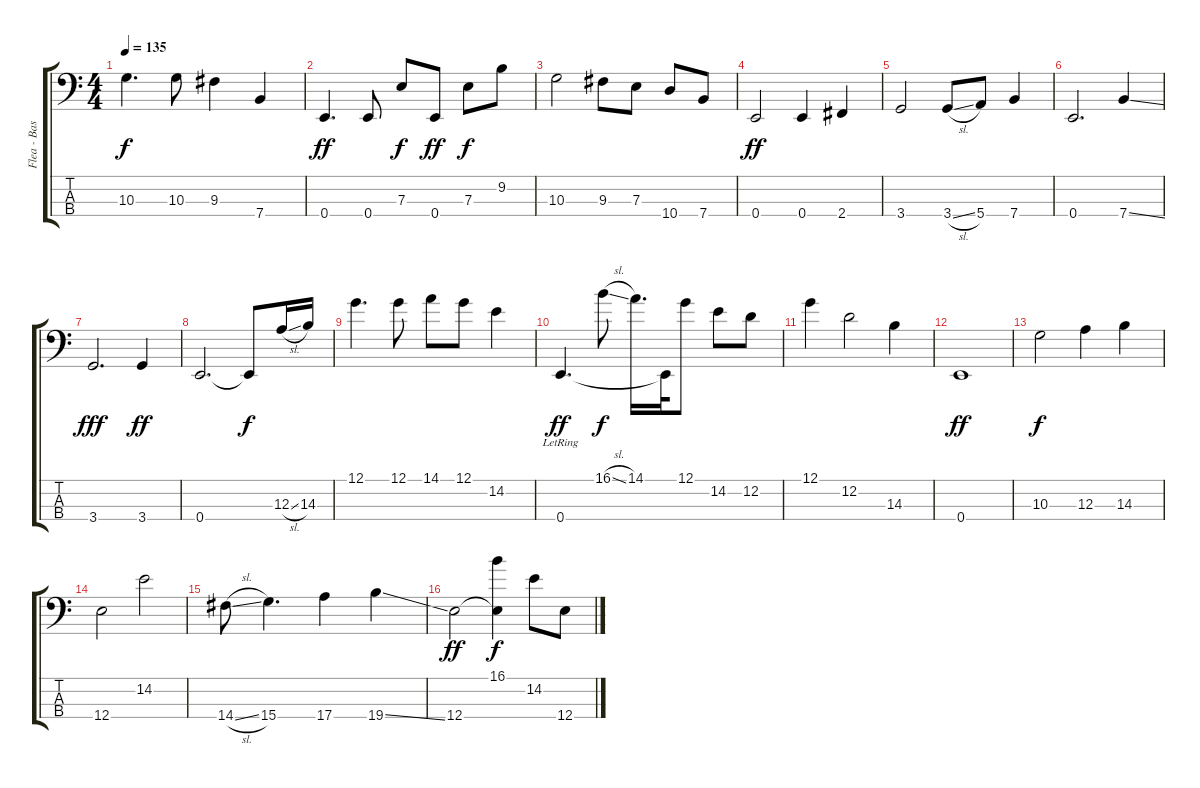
\track ("Flea - Bass" "Flea - Bas") {instrument electricbassfinger}
\staff {score tabs}
\tuning (G2 D2 A1 E1) {hide}
\ts (4 4)
\tempo 135
\clef f4
\ks c
10.3.4{d dy f} 10.3.8 9.3.4 7.4.4 |
0.4.4{d dy ff} 0.4.8 7.3.8{dy f} 0.4.8{dy ff} 7.3.8{dy f} 9.2.8 |
10.3.2 9.3.8 7.3.8 10.4.8 7.4.8 |
0.4.2{dy ff} 0.4.4 2.4.4 |
3.4.2 3.4{sl}.8 5.4.8 7.4.4 |
0.4.2{d} 7.4{ss}.4 |
3.4.2{d dy fff} 3.4.4{dy ff} |
0.4.2{d} 0.4{t}.8{dy f} 12.3{sl}.16 14.3.16 |
12.1.4{d} 12.1.8 14.1.8 12.1.8 14.2.4 |
0.4{lr}.4{d dy ff} 16.1{sl}.8{dy f} 14.1.16{d} 0.4{t}.32 12.1.8 14.2.8 12.2.8 |
12.1.4 12.2.2 14.3.4 |
0.4.1{dy ff} |
10.3.2{dy f} 12.3.4 14.3.4 |
12.4.2 14.2.2 |
14.4{sl}.8 15.4.4{d} 17.4.4 19.4{ss}.4 |
12.4.2{dy ff} (16.1 12.4{t}).4{dy f} 14.2.8 12.4.8
